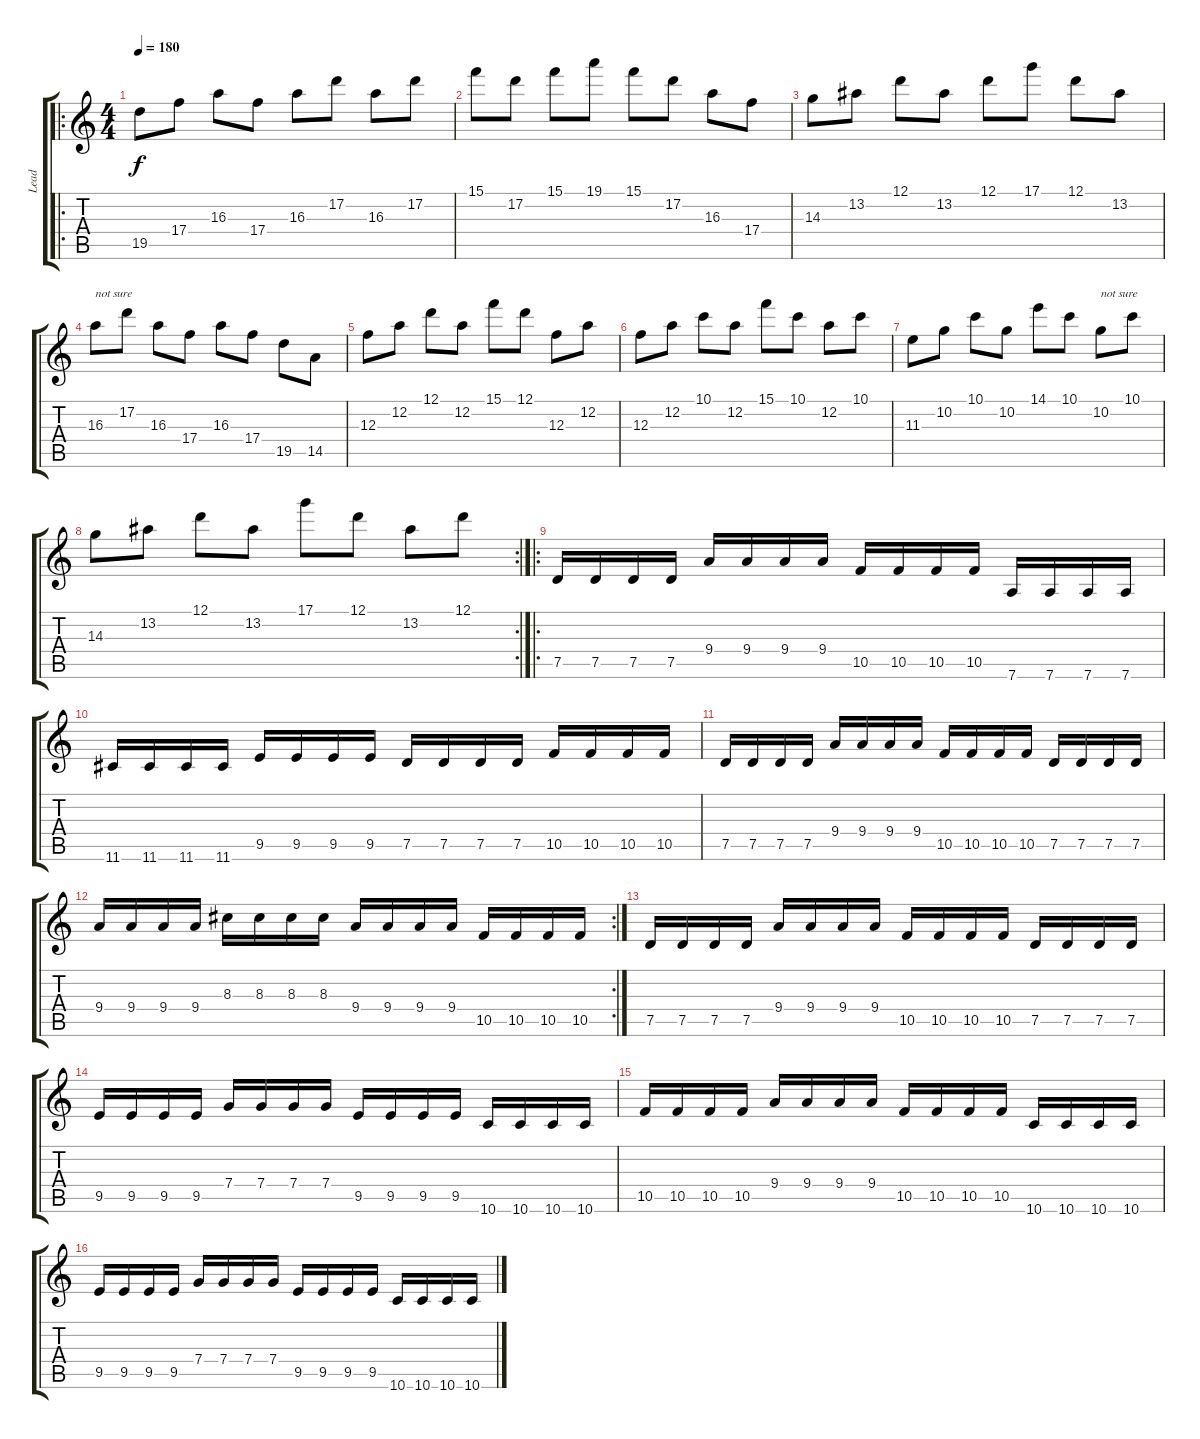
\track ("Lead" "Lead") {instrument distortionguitar}
\staff {score tabs}
\tuning (D4 A3 F3 C3 G2 D2) {hide}
\ro
\ts (4 4)
\tempo 180
\clef g2
\ks c
19.5.8{dy f} 17.4.8 16.3.8 17.4.8 16.3.8 17.2.8 16.3.8 17.2.8 |
15.1.8 17.2.8 15.1.8 19.1.8 15.1.8 17.2.8 16.3.8 17.4.8 |
14.3.8 13.2.8 12.1.8 13.2.8 12.1.8 17.1.8 12.1.8 13.2.8 |
16.3.8{txt "not sure"} 17.2.8 16.3.8 17.4.8 16.3.8 17.4.8 19.5.8 14.5.8 |
12.3.8 12.2.8 12.1.8 12.2.8 15.1.8 12.1.8 12.3.8 12.2.8 |
12.3.8 12.2.8 10.1.8 12.2.8 15.1.8 10.1.8 12.2.8 10.1.8 |
11.3.8 10.2.8 10.1.8 10.2.8 14.1.8 10.1.8 10.2.8{txt "not sure"} 10.1.8 |
\rc 2
14.3.8 13.2.8 12.1.8 13.2.8 17.1.8 12.1.8 13.2.8 12.1.8 |
\ro
7.5.16 7.5.16 7.5.16 7.5.16 9.4.16 9.4.16 9.4.16 9.4.16 10.5.16 10.5.16 10.5.16 10.5.16 7.6.16 7.6.16 7.6.16 7.6.16 |
11.6.16 11.6.16 11.6.16 11.6.16 9.5.16 9.5.16 9.5.16 9.5.16 7.5.16 7.5.16 7.5.16 7.5.16 10.5.16 10.5.16 10.5.16 10.5.16 |
7.5.16 7.5.16 7.5.16 7.5.16 9.4.16 9.4.16 9.4.16 9.4.16 10.5.16 10.5.16 10.5.16 10.5.16 7.5.16 7.5.16 7.5.16 7.5.16 |
\rc 2
9.4.16 9.4.16 9.4.16 9.4.16 8.3.16 8.3.16 8.3.16 8.3.16 9.4.16 9.4.16 9.4.16 9.4.16 10.5.16 10.5.16 10.5.16 10.5.16 |
7.5.16 7.5.16 7.5.16 7.5.16 9.4.16 9.4.16 9.4.16 9.4.16 10.5.16 10.5.16 10.5.16 10.5.16 7.5.16 7.5.16 7.5.16 7.5.16 |
9.5.16 9.5.16 9.5.16 9.5.16 7.4.16 7.4.16 7.4.16 7.4.16 9.5.16 9.5.16 9.5.16 9.5.16 10.6.16 10.6.16 10.6.16 10.6.16 |
10.5.16 10.5.16 10.5.16 10.5.16 9.4.16 9.4.16 9.4.16 9.4.16 10.5.16 10.5.16 10.5.16 10.5.16 10.6.16 10.6.16 10.6.16 10.6.16 |
9.5.16 9.5.16 9.5.16 9.5.16 7.4.16 7.4.16 7.4.16 7.4.16 9.5.16 9.5.16 9.5.16 9.5.16 10.6.16 10.6.16 10.6.16 10.6.16
